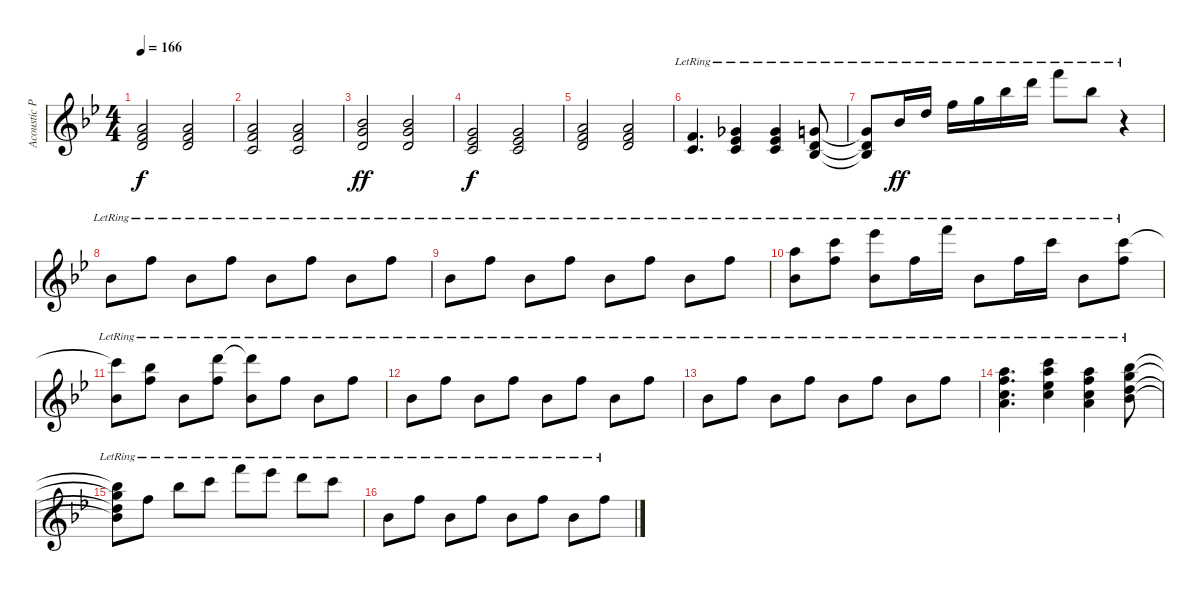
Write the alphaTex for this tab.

\track ("Acoustic Piano (Staff 1)" "Acoustic P") {instrument acousticgrandpiano}
\staff {score}
\tuning (E4 B3 G3 D3 A2 E2 B1) {hide}
\ts (4 4)
\tempo 166
\clef g2
\ks gminor
(1.1 10.2 7.3).2{dy f} (1.1 10.2 7.3).2 |
(5.1 6.2 5.3).2 (5.1 6.2 5.3).2 |
(6.1 8.2 7.3).2{dy ff} (6.1 8.2 7.3).2 |
(3.1 4.2 5.3).2{dy f} (3.1 4.2 5.3).2 |
(1.1 10.2 7.3).2 (1.1 10.2 7.3).2 |
(1.1{lr} 1.2{lr}).4{d} (2.1 4.2{lr} 5.3{lr}).4 (2.1 4.2{lr} 5.3{lr}).4 (3.1 3.2{lr} 3.3{lr}).8 |
(3.1{t} 3.2{lr t} 3.3{lr t}).8 6.1{lr}.16{dy ff} 10.1{lr}.16 13.1{lr}.16 15.1{lr}.16 18.1{lr}.16 22.1{lr}.16 25.1{lr}.8 18.1{lr}.8 r.4 |
6.1{lr}.8 13.1{lr}.8 6.1{lr}.8 13.1{lr}.8 6.1{lr}.8 13.1{lr}.8 6.1{lr}.8 13.1{lr}.8 |
6.1{lr}.8 13.1{lr}.8 6.1{lr}.8 13.1{lr}.8 6.1{lr}.8 13.1{lr}.8 6.1{lr}.8 13.1{lr}.8 |
(17.1{lr} 11.2{lr}).8 (20.1{lr} 18.2{lr}).8 (23.1{lr} 11.2{lr}).8 13.1{lr}.16 25.1{lr}.16 6.1{lr}.8 13.1{lr}.16 20.1{lr}.16 6.1{lr}.8 (20.1{lr} 18.2{lr}).8 |
(20.1{lr t} 11.2{lr}).8 (18.1{lr} 18.2{lr}).8 6.1{lr}.8 (22.1{lr} 18.2{lr}).8 (22.1{lr t} 11.2{lr}).8 13.1{lr}.8 6.1{lr}.8 13.1{lr}.8 |
6.1{lr}.8 13.1{lr}.8 6.1{lr}.8 13.1{lr}.8 6.1{lr}.8 13.1{lr}.8 6.1{lr}.8 13.1{lr}.8 |
6.1{lr}.8 13.1{lr}.8 6.1{lr}.8 13.1{lr}.8 6.1{lr}.8 13.1{lr}.8 6.1{lr}.8 13.1{lr}.8 |
(5.1{lr} 22.2{lr} 22.3{lr} 22.4{lr}).4{d} (20.1{lr} 22.2{lr} 20.3{lr} 22.4{lr}).4 (5.1{lr} 22.2{lr} 22.3{lr} 22.4{lr}).4 (18.1{lr} 20.2{lr} 19.3{lr} 20.4{lr}).8 |
(18.1{lr t} 20.2{lr t} 19.3{lr t} 20.4{lr t}).8 13.1{lr}.8 18.1{lr}.8 20.1{lr}.8 25.1{lr}.8 23.1{lr}.8 22.1{lr}.8 20.1{lr}.8 |
6.1{lr}.8 13.1{lr}.8 6.1{lr}.8 13.1{lr}.8 6.1{lr}.8 13.1{lr}.8 6.1{lr}.8 13.1{lr}.8
